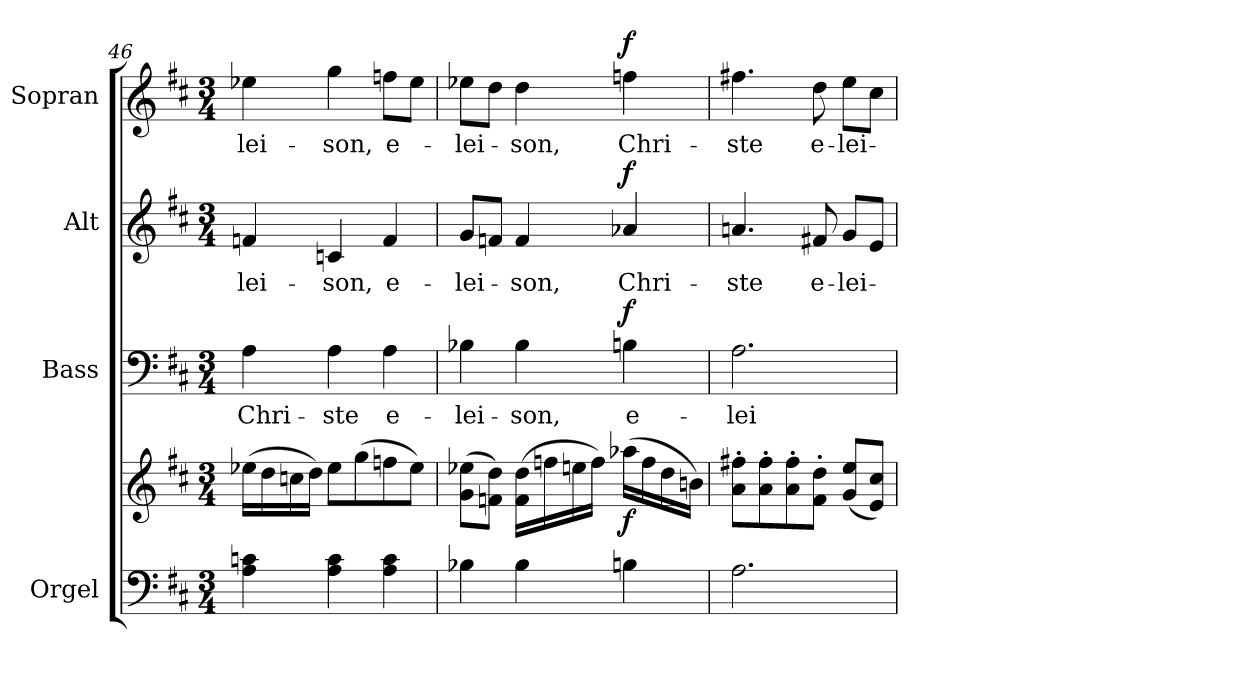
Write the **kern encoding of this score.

**kern	**kern	**dynam	**kern	**text	**dynam	**kern	**text	**dynam	**kern	**text	**dynam
*part4	*part4	*part4	*part3	*part3	*part3	*part2	*part2	*part2	*part1	*part1	*part1
*staff5	*staff4	*staff4/5	*staff3	*staff3	*staff3	*staff2	*staff2	*staff2	*staff1	*staff1	*staff1
*I"Orgel	*	*	*I"Bass	*	*	*I"Alt	*	*	*I"Sopran	*	*
*	*	*	*I'B.	*	*	*I'A.	*	*	*I'S.	*	*
!!LO:LB:g=z
*clefF4	*clefG2	*	*clefF4	*	*	*clefG2	*	*	*clefG2	*	*
*k[f#c#]	*k[f#c#]	*	*k[f#c#]	*	*	*k[f#c#]	*	*	*k[f#c#]	*	*
*D:	*D:	*	*D:	*	*	*D:	*	*	*D:	*	*
*M3/4	*M3/4	*	*M3/4	*	*	*M3/4	*	*	*M3/4	*	*
=46	=46	=46	=46	=46	=46	=46	=46	=46	=46	=46	=46
!	!	!	!	!LO:LY:b	!	!	!LO:LY:b	!	!	!LO:LY:b	!
4A\ 4cn\	(>16ee-X\LL	.	4A\	Chri-	.	4fn/	-lei-	.	4ee-X\	-lei-	.
.	16dd\	.	.	.	.	.	.	.	.	.	.
.	16ccn\	.	.	.	.	.	.	.	.	.	.
.	16dd\JJ)	.	.	.	.	.	.	.	.	.	.
!	!	!	!	!LO:LY:b	!	!	!LO:LY:b	!	!	!LO:LY:b	!
4A\ 4c\	8ee-\L	.	4A\	-ste	.	4cn/	-son,	.	4gg\	-son,	.
.	(>8gg\	.	.	.	.	.	.	.	.	.	.
!	!	!	!	!LO:LY:b	!	!	!LO:LY:b	!	!	!LO:LY:b	!
4A\ 4c\	8ffn\	.	4A\	e-	.	4f/	e-	.	8ffn\L	e-	.
.	8ee-\J)	.	.	.	.	.	.	.	8ee-\J	.	.
=47	=47	=47	=47	=47	=47	=47	=47	=47	=47	=47	=47
!	!	!	!	!LO:LY:b	!	!	!LO:LY:b	!	!	!LO:LY:b	!
4B-X\	(>8g\ 8ee-X\L	.	4B-X\	-lei-	.	8g/L	-lei-	.	8ee-X\L	-lei-	.
.	8fn\ 8dd\J)	.	.	.	.	8fn/J	.	.	8dd\J	.	.
!	!	!	!	!LO:LY:b	!	!	!LO:LY:b	!	!	!LO:LY:b	!
4B-\	(>16f\ 16dd\LL	.	4B-\	-son,	.	4f/	-son,	.	4dd\	-son,	.
.	16ffn\	.	.	.	.	.	.	.	.	.	.
.	16een\	.	.	.	.	.	.	.	.	.	.
.	16ff\JJ)	.	.	.	.	.	.	.	.	.	.
!	!	!LO:DY:b	!	!LO:LY:b	!LO:DY:a	!	!LO:LY:b	!LO:DY:a	!	!LO:LY:b	!LO:DY:a
4Bn\	(>16aa-X\LL	f	4Bn\	e-	f	4a-X/	Chri-	f	4ffn\	Chri-	f
.	16ff\	.	.	.	.	.	.	.	.	.	.
.	16dd\	.	.	.	.	.	.	.	.	.	.
.	16bn\JJ)	.	.	.	.	.	.	.	.	.	.
=48	=48	=48	=48	=48	=48	=48	=48	=48	=48	=48	=48
!	!	!	!	!LO:LY:b	!	!	!LO:LY:b	!	!	!LO:LY:b	!
2.A\	8a\'> 8ff#X\'>L	.	2.A\	-lei-	.	4.an/	-ste	.	4.ff#X\	-ste	.
.	8a\'> 8ff#\'>	.	.	.	.	.	.	.	.	.	.
.	8a\'> 8ff#\'>	.	.	.	.	.	.	.	.	.	.
!	!	!	!	!	!	!	!LO:LY:b	!	!	!LO:LY:b	!
.	8f#\'> 8dd\'>J	.	.	.	.	8f#X/	e-	.	8dd\	e-	.
!	!	!	!	!	!	!	!LO:LY:b	!	!	!LO:LY:b	!
.	(<8g/ 8ee/L	.	.	.	.	8g/L	-lei-	.	8ee\L	-lei-	.
.	8e/ 8cc#/J)	.	.	.	.	8e/J	.	.	8cc#\J	.	.
=	=	=	=	=	=	=	=	=	=	=	=
*-	*-	*-	*-	*-	*-	*-	*-	*-	*-	*-	*-
